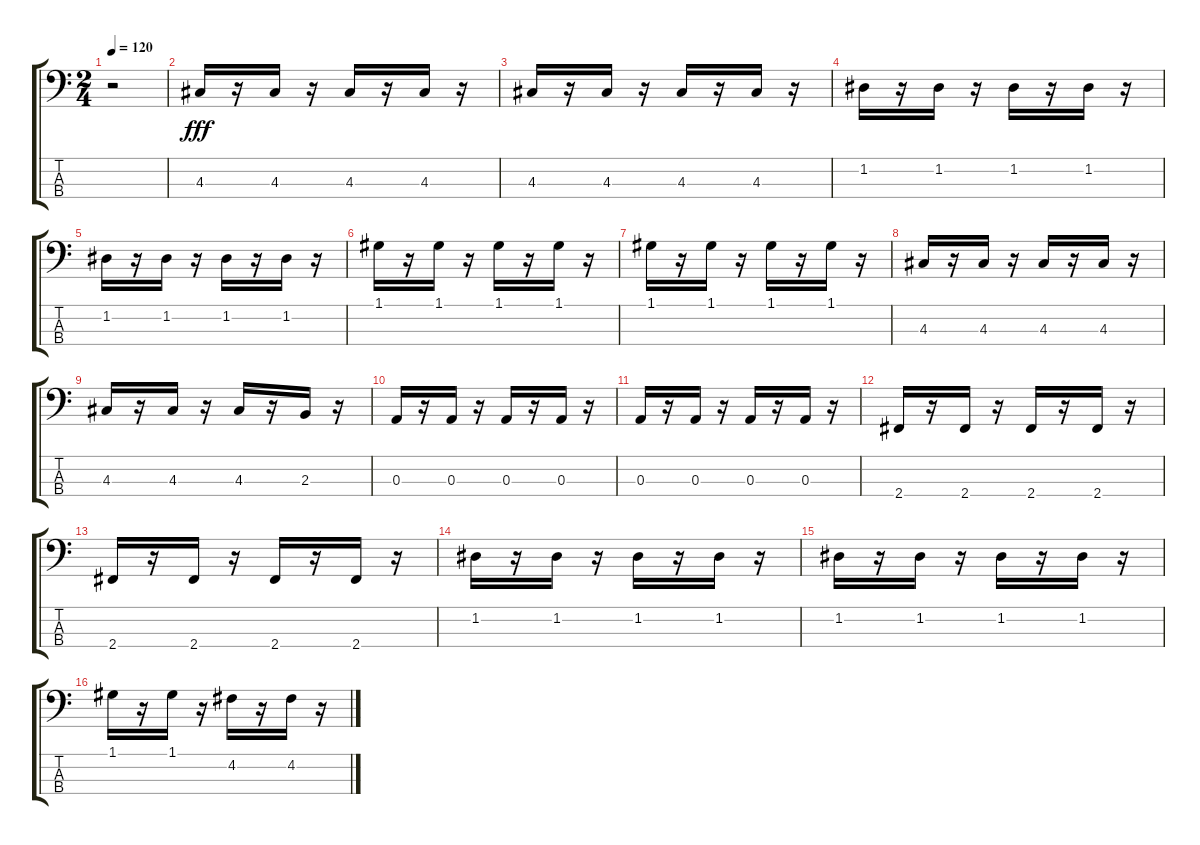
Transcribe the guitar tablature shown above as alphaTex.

\track "" {instrument fretlessbass}
\staff {score tabs}
\tuning (G2 D2 A1 E1) {hide}
\ts (2 4)
\tempo 120
\clef f4
\ks c
r.2{dy fff} |
4.3.16 r.16 4.3.16 r.16 4.3.16 r.16 4.3.16 r.16 |
4.3.16 r.16 4.3.16 r.16 4.3.16 r.16 4.3.16 r.16 |
1.2.16 r.16 1.2.16 r.16 1.2.16 r.16 1.2.16 r.16 |
1.2.16 r.16 1.2.16 r.16 1.2.16 r.16 1.2.16 r.16 |
1.1.16 r.16 1.1.16 r.16 1.1.16 r.16 1.1.16 r.16 |
1.1.16 r.16 1.1.16 r.16 1.1.16 r.16 1.1.16 r.16 |
4.3.16 r.16 4.3.16 r.16 4.3.16 r.16 4.3.16 r.16 |
4.3.16 r.16 4.3.16 r.16 4.3.16 r.16 2.3.16 r.16 |
0.3.16 r.16 0.3.16 r.16 0.3.16 r.16 0.3.16 r.16 |
0.3.16 r.16 0.3.16 r.16 0.3.16 r.16 0.3.16 r.16 |
2.4.16 r.16 2.4.16 r.16 2.4.16 r.16 2.4.16 r.16 |
2.4.16 r.16 2.4.16 r.16 2.4.16 r.16 2.4.16 r.16 |
1.2.16 r.16 1.2.16 r.16 1.2.16 r.16 1.2.16 r.16 |
1.2.16 r.16 1.2.16 r.16 1.2.16 r.16 1.2.16 r.16 |
1.1.16 r.16 1.1.16 r.16 4.2.16 r.16 4.2.16 r.16
